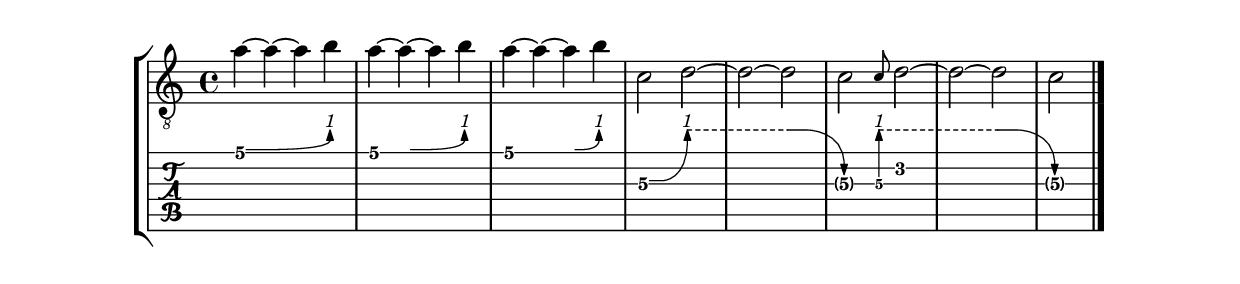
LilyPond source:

\version "2.23.0"

\header {
  texidoc = "@code{BendSpanner} may be started at a tied note.
To skip tied notes @code{NoteColumn.bend-me} should be set to false.
The following @code{BendSpanner} continues without a gap."
}

bends-with-ties-and-skips = {
  a'4~\^ \skipNC a'4~ \skipNC a'4 b'4
  a'4~ a'4~\^ \skipNC a'4 b'4
  a'4~ a'4~ a'4\^ b'4
  c'2\^ d'~ \bendHold \^ \skipNC d'~ d'\^ c'
  \grace { c'8-\preBendHold \^ } \skipNCs d'2~ d'2~ \endSkipNCs d'\^ c'2
  \bar "|."
}

\score {
  \new StaffGroup
  <<
    \new Staff { \clef "G_8" \bends-with-ties-and-skips }
    \new TabVoice \bends-with-ties-and-skips
  >>
  \layout {
    \context {
      \Voice
      \omit StringNumber
    }
    \context {
      \TabStaff
      minimumFret = #3
      restrainOpenStrings = ##t
    }
  }
}
